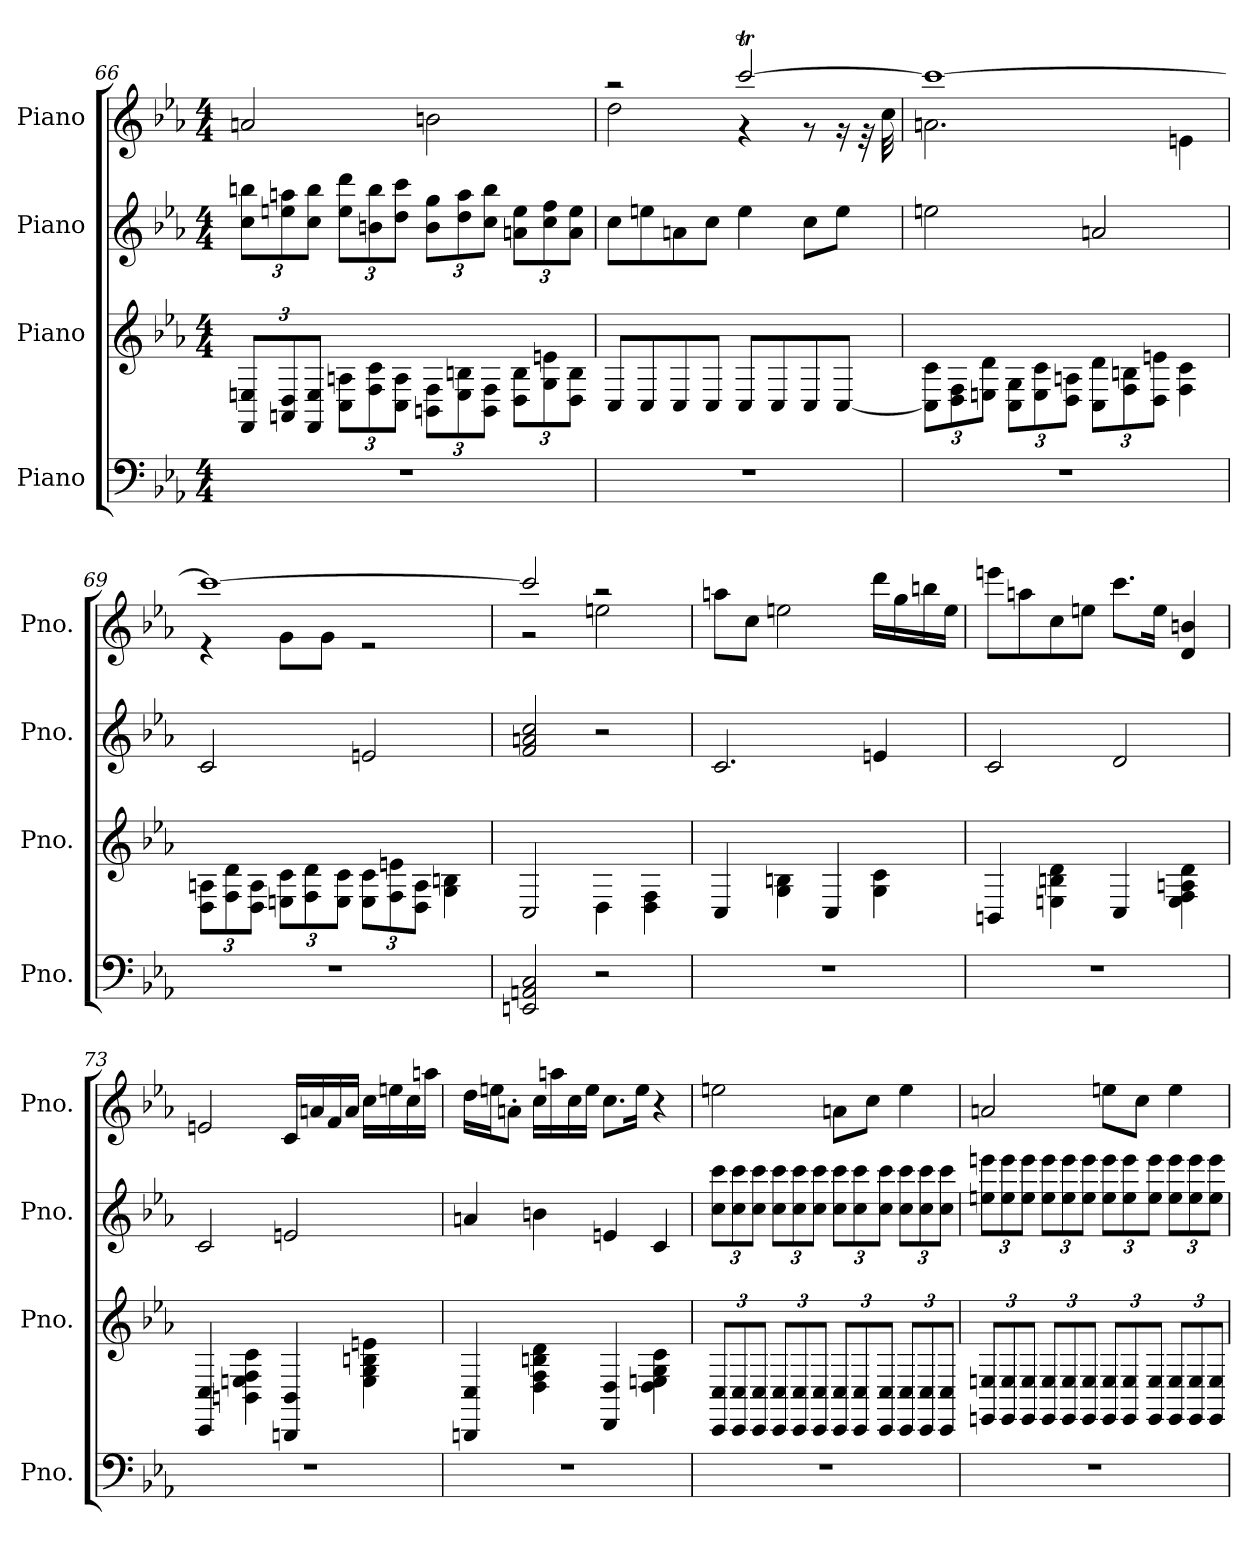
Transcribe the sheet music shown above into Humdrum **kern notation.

**kern	**kern	**kern	**kern
*part4	*part3	*part2	*part1
*staff4	*staff3	*staff2	*staff1
*I"Piano	*I"Piano	*I"Piano	*I"Piano
*I'Pno.	*I'Pno.	*I'Pno.	*I'Pno.
!!LO:LB:g=z
*clefF4	*clefG2	*clefG2	*clefG2
*k[b-e-a-]	*k[b-e-a-]	*k[b-e-a-]	*k[b-e-a-]
*M4/4	*M4/4	*M4/4	*M4/4
*	*Xbrackettup	*Xbrackettup	*
=66	=66	=66	=66
1r	12FF/ 12En/L	12cc\ 12bbn\L	2an/
.	12AAn/ 12D/	12een\ 12aan\	.
.	12FF/ 12E/J	12cc\ 12bb\J	.
.	12C\ 12An\L	12ee\ 12ddd\L	.
.	12F\ 12c\	12bn\ 12bb\	.
.	12C\ 12A\J	12dd\ 12ccc\J	.
.	12BBn\ 12F\L	12b\ 12gg\L	2bn\
.	12E\ 12Bn\	12dd\ 12aa\	.
.	12BB\ 12F\J	12cc\ 12bb\J	.
.	12D\ 12B\L	12an\ 12ee\L	.
.	12G\ 12en\	12cc\ 12ff\	.
.	12D\ 12B\J	12a\ 12ee\J	.
=67	=67	=67	=67
*	*	*	*^
1r	8C/L	8cc\L	2r	2dd\
.	8C/	8een\	.	.
.	8C/	8an\	.	.
.	8C/J	8cc\J	.	.
.	8C/L	4ee\	[2cccT/	4r
.	8C/	.	.	.
.	8C/	8cc\L	.	8r
.	[8C/J	8ee\J	.	16r
.	.	.	.	32r
.	.	.	.	32cc\
=68	=68	=68	=68	=68
1r	12C\] 12c\L	2een\	1ccc_	2.an\
.	12D\ 12F\	.	.	.
.	12En\ 12d\J	.	.	.
.	12C\ 12G\L	.	.	.
.	12E\ 12c\	.	.	.
.	12D\ 12An\J	.	.	.
.	12C\ 12d\L	2an/	.	.
.	12F\ 12Bn\	.	.	.
.	12D\ 12en\J	.	.	.
.	4F\ 4c\	.	.	4en\
!!LO:PB:g=z	!!
=69	=69	=69	=69	=69
1r	12D\ 12An\L	2c/	1ccc_	4r
.	12F\ 12d\	.	.	.
.	12D\ 12A\J	.	.	.
.	12En\ 12c\L	.	.	8g\L
.	12F\ 12d\	.	.	.
.	.	.	.	8g\J
.	12E\ 12c\J	.	.	.
.	12E\ 12c\L	2en/	.	2r
.	12F\ 12en\	.	.	.
.	12D\ 12A\J	.	.	.
.	4G\ 4Bn\	.	.	.
=70	=70	=70	=70	=70
2EEn/ 2AAn/ 2C/	2C/	2f/ 2an/ 2cc/	2ccc/]	2r
2r	4D\	2r	2r	2een\
.	4D\ 4F\	.	.	.
*	*	*	*v	*v
=71	=71	=71	=71
1r	4C/	2.c/	8aan\L
.	.	.	8cc\J
.	4G\ 4Bn\	.	2een\
.	4C/	.	.
.	4G\ 4c\	4en/	16ddd\LL
.	.	.	16gg\
.	.	.	16bbn\
.	.	.	16ee\JJ
=72	=72	=72	=72
1r	4BBn/	2c/	8eeen\L
.	.	.	8aan\
.	4En\ 4Bn\ 4d\	.	8cc\
.	.	.	8een\J
.	4C/	2d/	8.ccc\L
.	.	.	16ee\Jk
.	4E\ 4F\ 4An\ 4d\	.	4d/ 4bn/
!!LO:LB:g=z
=73	=73	=73	=73
1r	4CC/ 4C/	2c/	2en/
.	4BBn\ 4En\ 4F\ 4c\	.	.
.	4BBBn/ 4BB/	2en/	16c/LL
.	.	.	16an/
.	.	.	16f/
.	.	.	16a/JJ
.	4E\ 4G\ 4Bn\ 4en\	.	16cc\LL
.	.	.	16een\
.	.	.	16cc\
.	.	.	16aan\JJ
=74	=74	=74	=74
1r	4BBBn/ 4C/	4an/	16dd\LL
.	.	.	16een\J
.	.	.	8an'\J
.	4D\ 4F\ 4Bn\ 4d\	4bn\	16cc\LL
.	.	.	16aan\
.	.	.	16cc\
.	.	.	16ee\JJ
.	4DD/ 4D/	4en/	8.cc\L
.	.	.	16ee\Jk
.	4D\ 4En\ 4G\ 4c\	4c/	4r
!!LO:LB:g=z
=75	=75	=75	=75
*	*	*	*MM130
1r	12CC/ 12C/L	12cc\ 12ccc\L	2een\
.	12CC/ 12C/	12cc\ 12ccc\	.
.	12CC/ 12C/J	12cc\ 12ccc\J	.
.	12CC/ 12C/L	12cc\ 12ccc\L	.
.	12CC/ 12C/	12cc\ 12ccc\	.
.	12CC/ 12C/J	12cc\ 12ccc\J	.
.	12CC/ 12C/L	12cc\ 12ccc\L	8an\L
.	12CC/ 12C/	12cc\ 12ccc\	.
.	.	.	8cc\J
.	12CC/ 12C/J	12cc\ 12ccc\J	.
.	12CC/ 12C/L	12cc\ 12ccc\L	4ee\
.	12CC/ 12C/	12cc\ 12ccc\	.
.	12CC/ 12C/J	12cc\ 12ccc\J	.
=76	=76	=76	=76
1r	12EEn/ 12En/L	12een\ 12eeen\L	2an/
.	12EE/ 12E/	12ee\ 12eee\	.
.	12EE/ 12E/J	12ee\ 12eee\J	.
.	12EE/ 12E/L	12ee\ 12eee\L	.
.	12EE/ 12E/	12ee\ 12eee\	.
.	12EE/ 12E/J	12ee\ 12eee\J	.
.	12EE/ 12E/L	12ee\ 12eee\L	8een\L
.	12EE/ 12E/	12ee\ 12eee\	.
.	.	.	8cc\J
.	12EE/ 12E/J	12ee\ 12eee\J	.
.	12EE/ 12E/L	12ee\ 12eee\L	4ee\
.	12EE/ 12E/	12ee\ 12eee\	.
.	12EE/ 12E/J	12ee\ 12eee\J	.
=	=	=	=
*-	*-	*-	*-
